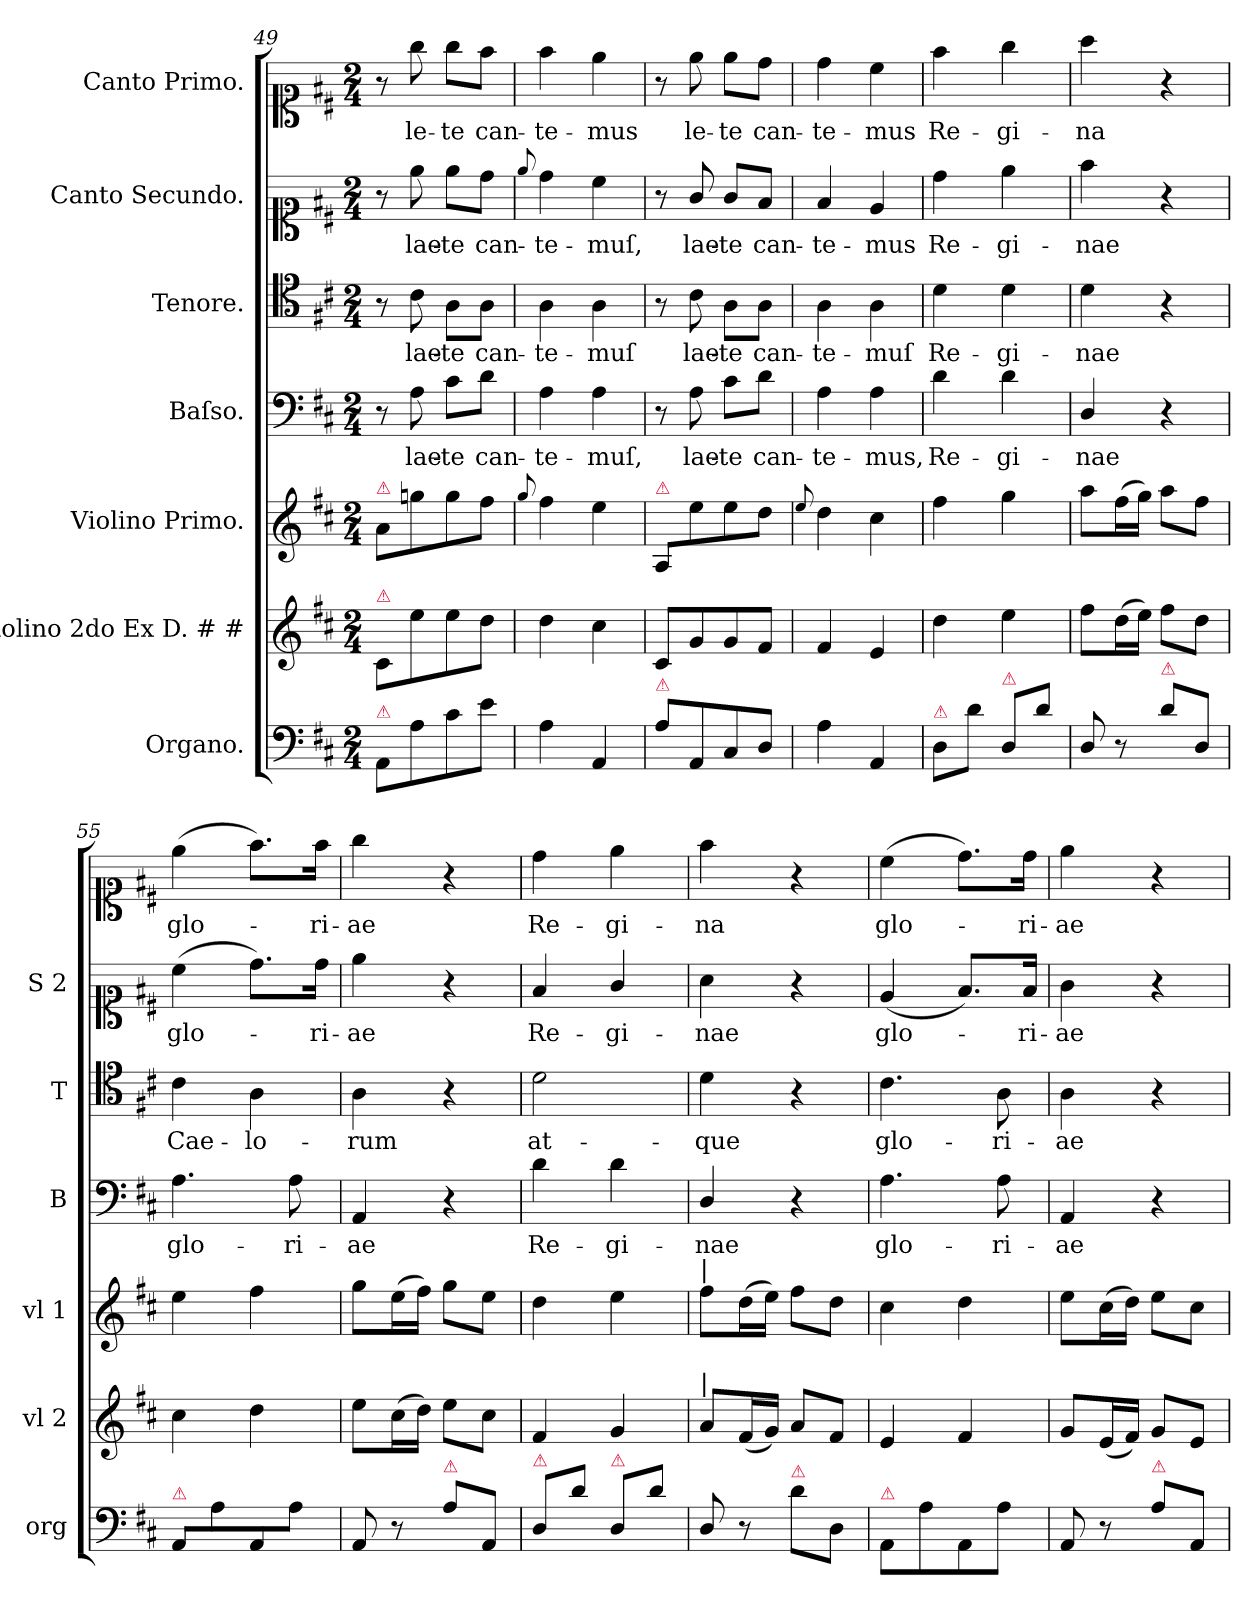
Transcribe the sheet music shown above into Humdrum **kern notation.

**kern	**kern	**kern	**kern	**text	**kern	**text	**kern	**text	**kern	**text
*part7	*part6	*part5	*part4	*part4	*part3	*part3	*part2	*part2	*part1	*part1
*staff7	*staff6	*staff5	*staff4	*staff4	*staff3	*staff3	*staff2	*staff2	*staff1	*staff1
*I"Organo.	*I"Violino 2do Ex D. # #	*I"Violino Primo.	*I"Baſso.	*	*I"Tenore.	*	*I"Canto Secundo.	*	*I"Canto Primo.	*
*I'org	*I'vl 2	*I'vl 1	*I'B	*	*I'T	*	*I'S 2	*	*	*
*clefF4	*clefG2	*clefG2	*clefF4	*	*clefC4	*	*clefC1	*	*clefC1	*
*k[f#c#]	*k[f#c#]	*k[f#c#]	*k[f#c#]	*	*k[f#c#]	*	*k[f#c#]	*	*k[f#c#]	*
*D:	*D:	*D:	*D:	*	*D:	*	*D:	*	*D:	*
*M2/4	*M2/4	*M2/4	*M2/4	*	*M2/4	*	*M2/4	*	*M2/4	*
=49	=49	=49	=49	=49	=49	=49	=49	=49	=49	=49
!	!	!LO:TX:a:color=crimson:t=⚠	!	!	!	!	!	!	!	!
!	!LO:TX:a:color=crimson:t=⚠	!	!	!	!	!	!	!	!	!
!LO:TX:a:color=crimson:t=⚠	!	!	!	!	!	!	!	!	!	!
8AA/L	8c#/L	8a/L	8r	.	8r	.	8r	.	8r	.
8A\	8ee\	8ggn\	8A\	lae-	8c#\	lae-	8ee\	lae-	8gg\	le-
8c#\	8ee\	8gg\	8c#\L	-te	8A\L	-te	8ee\L	-te	8gg\L	-te
8e\J	8dd\J	8ff#\J	8d\J	can-	8A\J	can-	8dd\J	can-	8ff#\J	can-
=50	=50	=50	=50	=50	=50	=50	=50	=50	=50	=50
.	.	8qqgg/	.	.	.	.	8qqee/	.	.	.
4A\	4dd\	4ff#\	4A\	-te-	4A\	-te-	4dd\	-te-	4ff#\	-te-
4AA/	4cc#\	4ee\	4A\	-muſ,	4A\	-muſ	4cc#\	-muſ,	4ee\	-mus
=51	=51	=51	=51	=51	=51	=51	=51	=51	=51	=51
!	!	!LO:TX:a:color=crimson:t=⚠	!	!	!	!	!	!	!	!
!LO:TX:a:color=crimson:t=⚠	!	!	!	!	!	!	!	!	!	!
8A\L	8c#/L	8A/L	8r	.	8r	.	8r	.	8r	.
!	!	!	!	!	!	!LO:LY:i	!	!	!	!
8AA/	8g/	8ee\	8A\	lae-	8c#\	lae-	8g/	lae-	8ee\	le-
!	!	!	!	!	!	!LO:LY:i	!	!	!	!
8C#/	8g/	8ee\	8c#\L	-te	8A\L	-te	8g/L	-te	8ee\L	-te
!	!	!	!	!	!	!LO:LY:i	!	!	!	!
8D\J	8f#/J	8dd\J	8d\J	can-	8A\J	can-	8f#/J	can-	8dd\J	can-
=52	=52	=52	=52	=52	=52	=52	=52	=52	=52	=52
.	.	8qqee/	.	.	.	.	.	.	.	.
!	!	!	!	!	!	!LO:LY:i	!	!	!	!
4A\	4f#/	4dd\	4A\	-te-	4A\	-te-	4f#/	-te-	4dd\	-te-
!	!	!	!	!	!	!LO:LY:i	!	!	!	!
4AA/	4e/	4cc#\	4A\	-mus,	4A\	-muſ	4e/	-mus	4cc#\	-mus
=53	=53	=53	=53	=53	=53	=53	=53	=53	=53	=53
!LO:TX:a:color=crimson:t=⚠	!	!	!	!	!	!	!	!	!	!
8D\L	4dd\	4ff#\	4d\	Re-	4d\	Re-	4dd\	Re-	4ff#\	Re-
8d\J	.	.	.	.	.	.	.	.	.	.
!LO:TX:a:color=crimson:t=⚠	!	!	!	!	!	!	!	!	!	!
8D/L	4ee\	4gg\	4d\	-gi-	4d\	-gi-	4ee\	-gi-	4gg\	-gi-
8d\J	.	.	.	.	.	.	.	.	.	.
=54	=54	=54	=54	=54	=54	=54	=54	=54	=54	=54
8D/	8ff#\L	8aa\L	4D/	-nae	4d\	-nae	4ff#\	-nae	4aa\	-na
8r	(16dd\L	(16ff#\L	.	.	.	.	.	.	.	.
.	16ee\JJ)	16gg\JJ)	.	.	.	.	.	.	.	.
!LO:TX:a:color=crimson:t=⚠	!	!	!	!	!	!	!	!	!	!
8d\L	8ff#\L	8aa\L	4r	.	4r	.	4r	.	4r	.
8D/J	8dd\J	8ff#\J	.	.	.	.	.	.	.	.
=55	=55	=55	=55	=55	=55	=55	=55	=55	=55	=55
!LO:TX:a:color=crimson:t=⚠	!	!	!	!	!	!	!	!	!	!
8AA/L	4cc#\	4ee\	4.A\	glo-	4c#\	Cae-	(4cc#\	glo-	(4ee\	glo-
8A\	.	.	.	.	.	.	.	.	.	.
8AA/	4dd\	4ff#\	.	.	4A\	-lo-	8.dd\L)	.	8.ff#\L)	.
8A\J	.	.	8A\	-ri-	.	.	.	.	.	.
.	.	.	.	.	.	.	16dd\Jk	-ri-	16ff#\Jk	-ri-
=56	=56	=56	=56	=56	=56	=56	=56	=56	=56	=56
8AA/	8ee\L	8gg\L	4AA/	-ae	4A\	-rum	4ee\	-ae	4gg\	-ae
8r	(16cc#\L	(16ee\L	.	.	.	.	.	.	.	.
.	16dd\JJ)	16ff#\JJ)	.	.	.	.	.	.	.	.
!LO:TX:a:color=crimson:t=⚠	!	!	!	!	!	!	!	!	!	!
8A\L	8ee\L	8gg\L	4r	.	4r	.	4r	.	4r	.
8AA/J	8cc#\J	8ee\J	.	.	.	.	.	.	.	.
=57	=57	=57	=57	=57	=57	=57	=57	=57	=57	=57
!LO:TX:a:color=crimson:t=⚠	!	!	!	!	!	!	!	!	!	!
8D/L	4f#/	4dd\	4d\	Re-	2d\	at-	4f#/	Re-	4dd\	Re-
8d\J	.	.	.	.	.	.	.	.	.	.
!LO:TX:a:color=crimson:t=⚠	!	!	!	!	!	!	!	!	!	!
8D/L	4g/	4ee\	4d\	-gi-	.	.	4g/	-gi-	4ee\	-gi-
8d\J	.	.	.	.	.	.	.	.	.	.
=58	=58	=58	=58	=58	=58	=58	=58	=58	=58	=58
!	!	!LO:TX:a:t=|	!	!	!	!	!	!	!	!
!	!LO:TX:a:t=|	!	!	!	!	!	!	!	!	!
8D/	8a/L	8ff#\L	4D/	-nae	4d\	-que	4a\	-nae	4ff#\	-na
8r	(16f#/L	(16dd\L	.	.	.	.	.	.	.	.
.	16g/JJ)	16ee\JJ)	.	.	.	.	.	.	.	.
!LO:TX:a:color=crimson:t=⚠	!	!	!	!	!	!	!	!	!	!
8d\L	8a/L	8ff#\L	4r	.	4r	.	4r	.	4r	.
8D\J	8f#/J	8dd\J	.	.	.	.	.	.	.	.
=59	=59	=59	=59	=59	=59	=59	=59	=59	=59	=59
!LO:TX:a:color=crimson:t=⚠	!	!	!	!	!	!	!	!	!	!
8AA/L	4e/	4cc#\	4.A\	glo-	4.c#\	glo-	(4e/	glo-	(4cc#\	glo-
8A\	.	.	.	.	.	.	.	.	.	.
8AA\	4f#/	4dd\	.	.	.	.	8.f#/L)	.	8.dd\L)	.
8A\J	.	.	8A\	-ri-	8A\	-ri-	.	.	.	.
.	.	.	.	.	.	.	16f#/Jk	-ri-	16dd\Jk	-ri-
=60	=60	=60	=60	=60	=60	=60	=60	=60	=60	=60
8AA/	8g/L	8ee\L	4AA/	-ae	4A\	-ae	4g\	-ae	4ee\	-ae
8r	(16e/L	(16cc#\L	.	.	.	.	.	.	.	.
.	16f#/JJ)	16dd\JJ)	.	.	.	.	.	.	.	.
!LO:TX:a:color=crimson:t=⚠	!	!	!	!	!	!	!	!	!	!
8A\L	8g/L	8ee\L	4r	.	4r	.	4r	.	4r	.
8AA/J	8e/J	8cc#\J	.	.	.	.	.	.	.	.
=	=	=	=	=	=	=	=	=	=	=
*-	*-	*-	*-	*-	*-	*-	*-	*-	*-	*-
